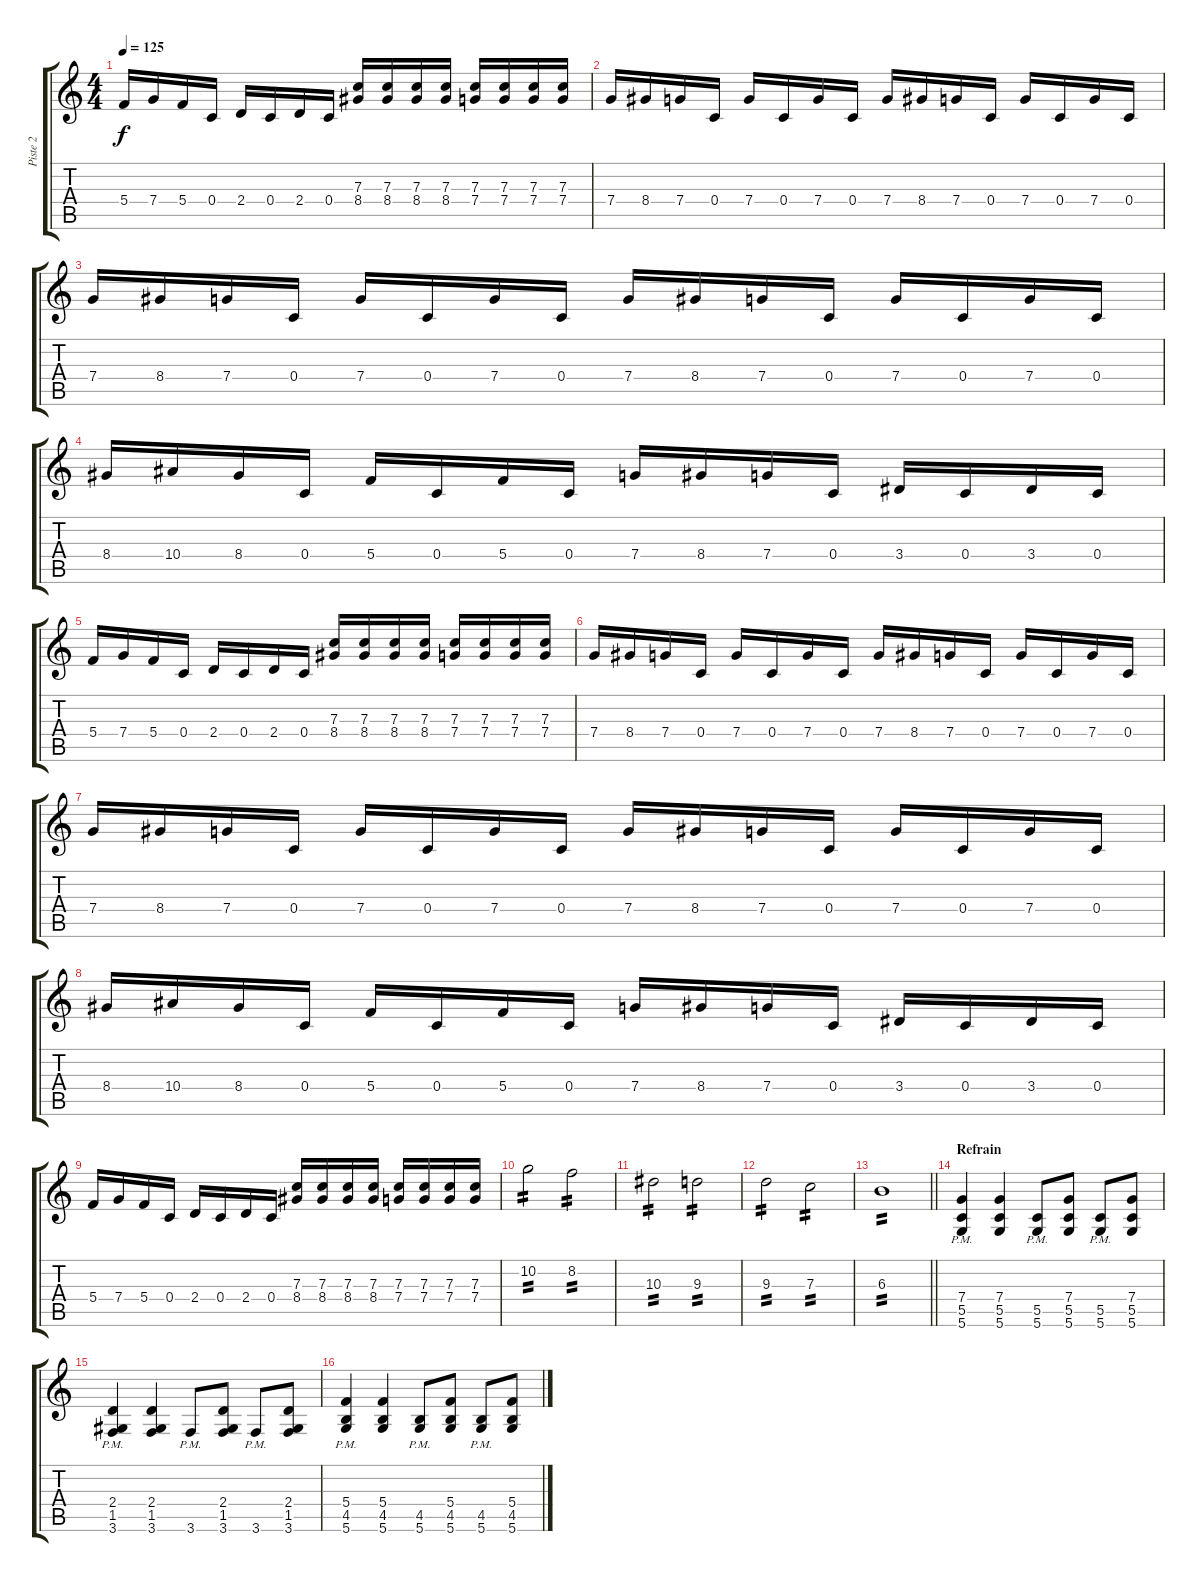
\track ("Piste 2" "Piste 2") {instrument overdrivenguitar}
\staff {score tabs}
\tuning (D4 A3 F3 C3 G2 D2) {hide}
\ts (4 4)
\tempo 125
\clef g2
\ks c
5.4.16{dy f} 7.4.16 5.4.16 0.4.16 2.4.16 0.4.16 2.4.16 0.4.16 (7.3 8.4).16 (7.3 8.4).16 (7.3 8.4).16 (7.3 8.4).16 (7.3 7.4).16 (7.3 7.4).16 (7.3 7.4).16 (7.3 7.4).16 |
7.4.16 8.4.16 7.4.16 0.4.16 7.4.16 0.4.16 7.4.16 0.4.16 7.4.16 8.4.16 7.4.16 0.4.16 7.4.16 0.4.16 7.4.16 0.4.16 |
7.4.16 8.4.16 7.4.16 0.4.16 7.4.16 0.4.16 7.4.16 0.4.16 7.4.16 8.4.16 7.4.16 0.4.16 7.4.16 0.4.16 7.4.16 0.4.16 |
8.4.16 10.4.16 8.4.16 0.4.16 5.4.16 0.4.16 5.4.16 0.4.16 7.4.16 8.4.16 7.4.16 0.4.16 3.4.16 0.4.16 3.4.16 0.4.16 |
5.4.16 7.4.16 5.4.16 0.4.16 2.4.16 0.4.16 2.4.16 0.4.16 (7.3 8.4).16 (7.3 8.4).16 (7.3 8.4).16 (7.3 8.4).16 (7.3 7.4).16 (7.3 7.4).16 (7.3 7.4).16 (7.3 7.4).16 |
7.4.16 8.4.16 7.4.16 0.4.16 7.4.16 0.4.16 7.4.16 0.4.16 7.4.16 8.4.16 7.4.16 0.4.16 7.4.16 0.4.16 7.4.16 0.4.16 |
7.4.16 8.4.16 7.4.16 0.4.16 7.4.16 0.4.16 7.4.16 0.4.16 7.4.16 8.4.16 7.4.16 0.4.16 7.4.16 0.4.16 7.4.16 0.4.16 |
8.4.16 10.4.16 8.4.16 0.4.16 5.4.16 0.4.16 5.4.16 0.4.16 7.4.16 8.4.16 7.4.16 0.4.16 3.4.16 0.4.16 3.4.16 0.4.16 |
5.4.16 7.4.16 5.4.16 0.4.16 2.4.16 0.4.16 2.4.16 0.4.16 (7.3 8.4).16 (7.3 8.4).16 (7.3 8.4).16 (7.3 8.4).16 (7.3 7.4).16 (7.3 7.4).16 (7.3 7.4).16 (7.3 7.4).16 |
10.2.2{tp 2} 8.2.2{tp 2} |
10.3.2{tp 2} 9.3.2{tp 2} |
9.3.2{tp 2} 7.3.2{tp 2} |
\barLineRight lightlight
6.3.1{tp 2} |
\section ("" "Refrain")
(7.4{pm} 5.5{pm} 5.6{pm}).4 (7.4 5.5 5.6).4 (5.5{pm} 5.6{pm}).8 (7.4 5.5 5.6).8 (5.5{pm} 5.6{pm}).8 (7.4 5.5 5.6).8 |
(2.4{pm} 1.5{pm} 3.6{pm}).4 (2.4 1.5 3.6).4 3.6{pm}.8 (2.4 1.5 3.6).8 3.6{pm}.8 (2.4 1.5 3.6).8 |
(5.4{pm} 4.5{pm} 5.6{pm}).4 (5.4 4.5 5.6).4 (4.5{pm} 5.6{pm}).8 (5.4 4.5 5.6).8 (4.5{pm} 5.6{pm}).8 (5.4 4.5 5.6).8
